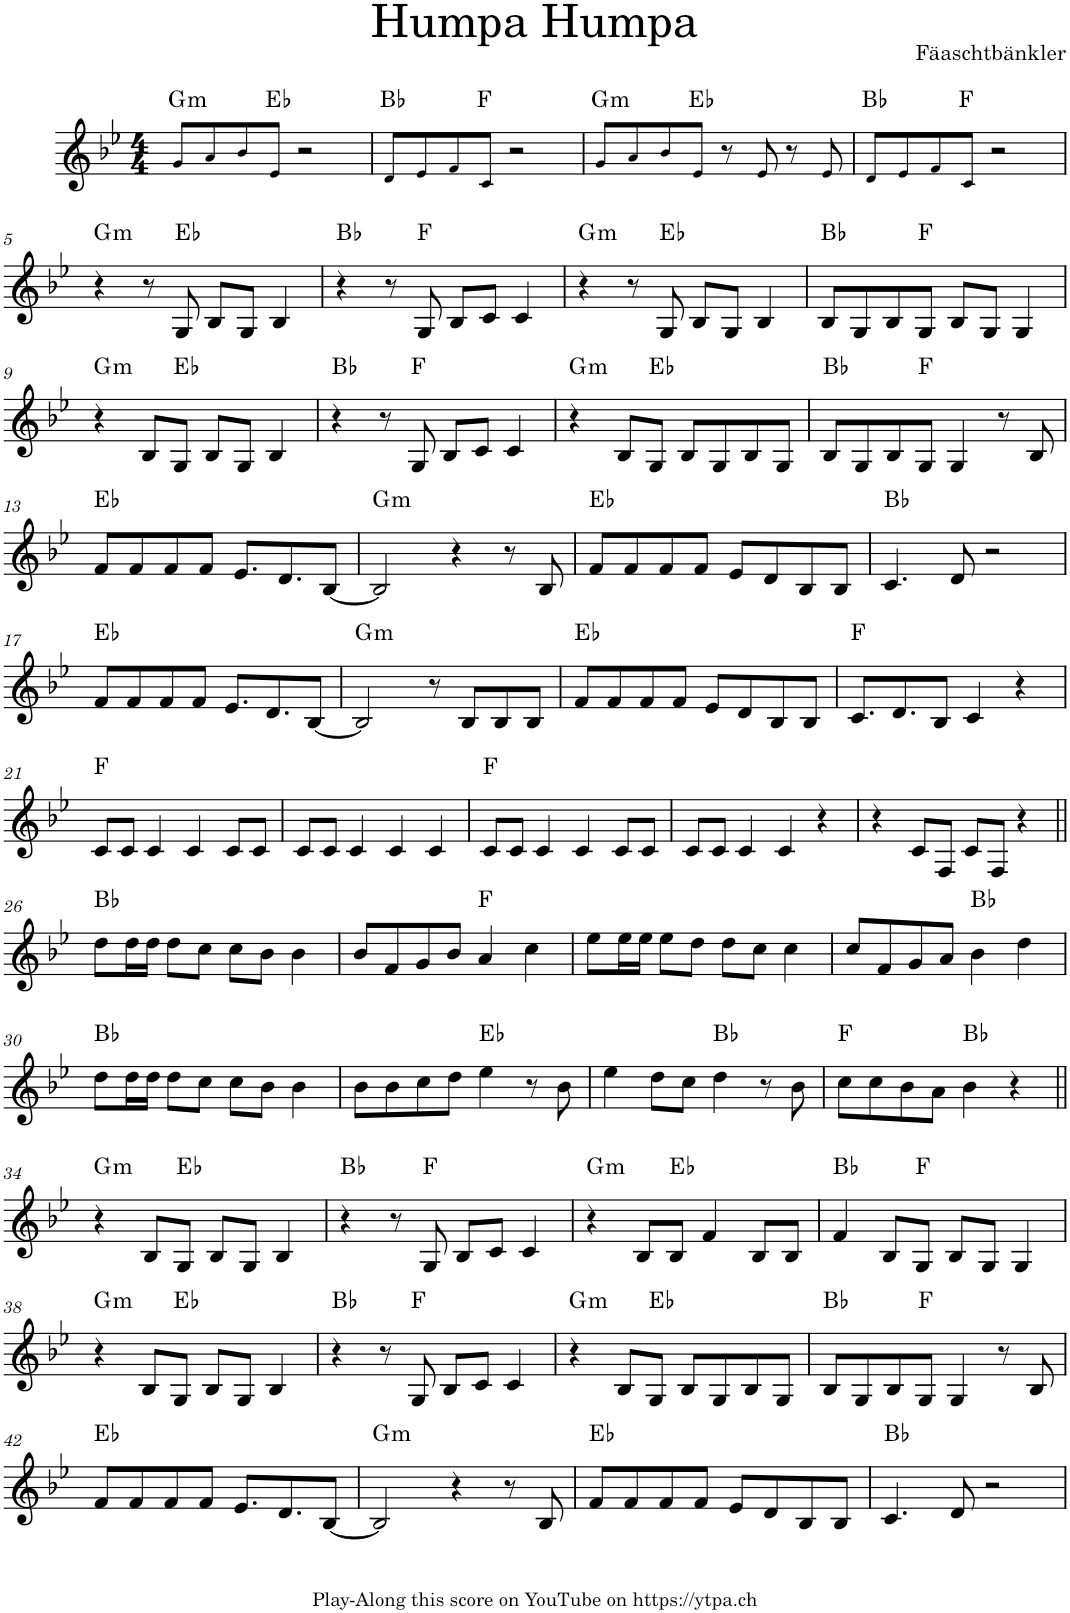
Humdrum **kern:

**kern	**harte
*part1	*part1
*staff1	*
*I"Piano	*
*I'Pno.	*
*clefG2	*
*k[b-e-]	*
*M4/4	*
=1	=1
!	!LO:H:kt=m
8g!/L	G:min
8a!/	.
8b-!/	.
8e-!/J	Eb:maj
2r	.
=2	=2
8d!/L	Bb:maj
8e-!/	.
8f!/	.
8c!/J	F:maj
2r	.
=3	=3
!	!LO:H:kt=m
8g!/L	G:min
8a!/	.
8b-!/	.
8e-!/J	Eb:maj
8r	.
8e-!/	.
8r	.
8e-!/	.
=4	=4
8d!/L	Bb:maj
8e-!/	.
8f!/	.
8c!/J	F:maj
2r	.
!!LO:LB:g=z
=5	=5
!	!LO:H:kt=m
4r	G:min
8r	.
8G/	Eb:maj
8B-/L	.
8G/J	.
4B-/	.
=6	=6
4r	Bb:maj
8r	.
8G/	F:maj
8B-/L	.
8c/J	.
4c/	.
=7	=7
!	!LO:H:kt=m
4r	G:min
8r	.
8G/	Eb:maj
8B-/L	.
8G/J	.
4B-/	.
=8	=8
8B-/L	Bb:maj
8G/	.
8B-/	.
8G/J	F:maj
8B-/L	.
8G/J	.
4G/	.
!!LO:LB:g=z
=9	=9
!	!LO:H:kt=m
4r	G:min
8B-/L	.
8G/J	Eb:maj
8B-/L	.
8G/J	.
4B-/	.
=10	=10
4r	Bb:maj
8r	.
8G/	F:maj
8B-/L	.
8c/J	.
4c/	.
=11	=11
!	!LO:H:kt=m
4r	G:min
8B-/L	.
8G/J	Eb:maj
8B-/L	.
8G/	.
8B-/	.
8G/J	.
=12	=12
8B-/L	Bb:maj
8G/	.
8B-/	.
8G/J	F:maj
4G/	.
8r	.
8B-/	.
!!LO:LB:g=z
=13	=13
8f/L	Eb:maj
8f/	.
8f/	.
8f/J	.
8.e-/L	.
8.d/	.
[8B-/J	.
=14	=14
!	!LO:H:kt=m
2B-/]	G:min
4r	.
8r	.
8B-/	.
=15	=15
8f/L	Eb:maj
8f/	.
8f/	.
8f/J	.
8e-/L	.
8d/	.
8B-/	.
8B-/J	.
=16	=16
4.c/	Bb:maj
8d/	.
2r	.
!!LO:LB:g=z
=17	=17
8f/L	Eb:maj
8f/	.
8f/	.
8f/J	.
8.e-/L	.
8.d/	.
[8B-/J	.
=18	=18
!	!LO:H:kt=m
2B-/]	G:min
8r	.
8B-/L	.
8B-/	.
8B-/J	.
=19	=19
8f/L	Eb:maj
8f/	.
8f/	.
8f/J	.
8e-/L	.
8d/	.
8B-/	.
8B-/J	.
=20	=20
8.c/L	F:maj
8.d/	.
8B-/J	.
4c/	.
4r	.
!!LO:LB:g=z
=21	=21
8c/L	F:maj
8c/J	.
4c/	.
4c/	.
8c/L	.
8c/J	.
=22	=22
8c/L	.
8c/J	.
4c/	.
4c/	.
4c/	.
=23	=23
8c/L	F:maj
8c/J	.
4c/	.
4c/	.
8c/L	.
8c/J	.
=24	=24
8c/L	.
8c/J	.
4c/	.
4c/	.
4r	.
=25	=25
4r	.
8c/L	.
8F/J	.
8c/L	.
8F/J	.
4r	.
!!LO:LB:g=z
=26||	=26||
8dd\L	Bb:maj
16dd\L	.
16dd\JJ	.
8dd\L	.
8cc\J	.
8cc\L	.
8b-\J	.
4b-\	.
=27	=27
8b-/L	.
8f/	.
8g/	.
8b-/J	.
4a/	F:maj
4cc\	.
=28	=28
8ee-\L	.
16ee-\L	.
16ee-\JJ	.
8ee-\L	.
8dd\J	.
8dd\L	.
8cc\J	.
4cc\	.
=29	=29
8cc/L	.
8f/	.
8g/	.
8a/J	.
4b-\	Bb:maj
4dd\	.
!!LO:LB:g=z
=30	=30
8dd\L	Bb:maj
16dd\L	.
16dd\JJ	.
8dd\L	.
8cc\J	.
8cc\L	.
8b-\J	.
4b-\	.
=31	=31
8b-\L	.
8b-\	.
8cc\	.
8dd\J	.
4ee-\	Eb:maj
8r	.
8b-\	.
=32	=32
4ee-\	.
8dd\L	.
8cc\J	.
4dd\	Bb:maj
8r	.
8b-\	.
=33	=33
8cc\L	F:maj
8cc\	.
8b-\	.
8a\J	.
4b-\	Bb:maj
4r	.
!!LO:LB:g=z
=34||	=34||
!	!LO:H:kt=m
4r	G:min
8B-/L	.
8G/J	Eb:maj
8B-/L	.
8G/J	.
4B-/	.
=35	=35
4r	Bb:maj
8r	.
8G/	F:maj
8B-/L	.
8c/J	.
4c/	.
=36	=36
!	!LO:H:kt=m
4r	G:min
8B-/L	.
8B-/J	Eb:maj
4f/	.
8B-/L	.
8B-/J	.
=37	=37
4f/	Bb:maj
8B-/L	.
8G/J	F:maj
8B-/L	.
8G/J	.
4G/	.
!!LO:LB:g=z
=38	=38
!	!LO:H:kt=m
4r	G:min
8B-/L	.
8G/J	Eb:maj
8B-/L	.
8G/J	.
4B-/	.
=39	=39
4r	Bb:maj
8r	.
8G/	F:maj
8B-/L	.
8c/J	.
4c/	.
=40	=40
!	!LO:H:kt=m
4r	G:min
8B-/L	.
8G/J	Eb:maj
8B-/L	.
8G/	.
8B-/	.
8G/J	.
=41	=41
8B-/L	Bb:maj
8G/	.
8B-/	.
8G/J	F:maj
4G/	.
8r	.
8B-/	.
!!LO:LB:g=z
=42	=42
8f/L	Eb:maj
8f/	.
8f/	.
8f/J	.
8.e-/L	.
8.d/	.
[8B-/J	.
=43	=43
!	!LO:H:kt=m
2B-/]	G:min
4r	.
8r	.
8B-/	.
=44	=44
8f/L	Eb:maj
8f/	.
8f/	.
8f/J	.
8e-/L	.
8d/	.
8B-/	.
8B-/J	.
=45	=45
4.c/	Bb:maj
8d/	.
2r	.
=	=
*-	*-
